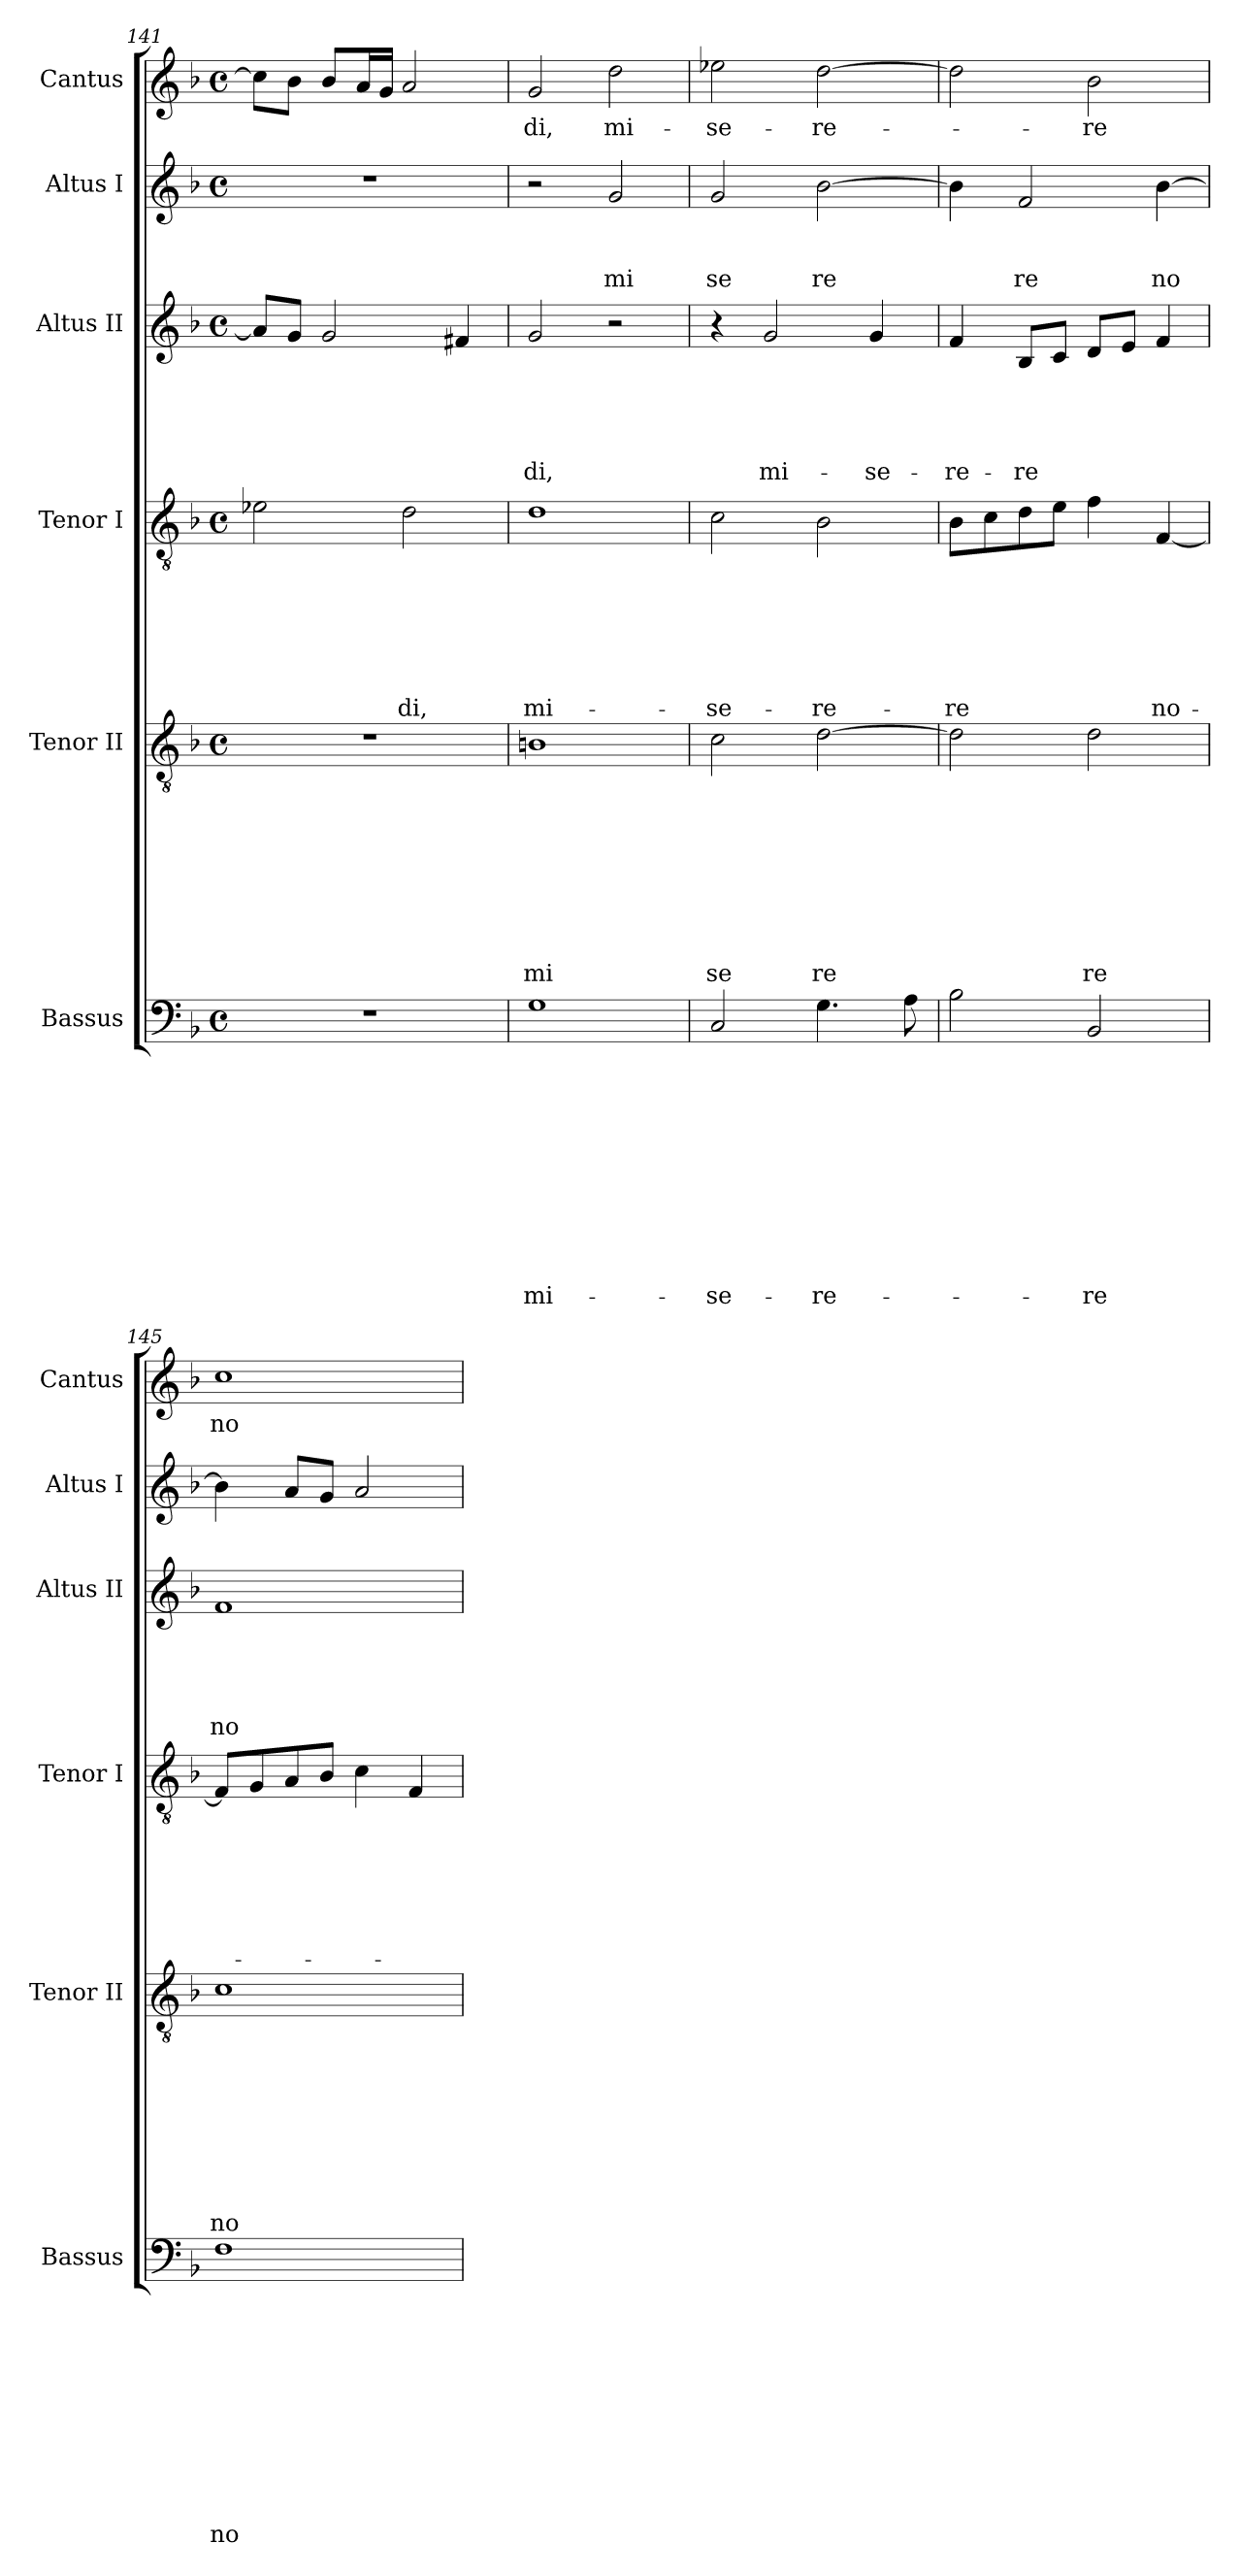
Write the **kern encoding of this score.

**kern	**text	**text	**text	**text	**text	**text	**text	**text	**text	**text	**text	**kern	**text	**text	**text	**text	**text	**text	**text	**text	**text	**kern	**text	**text	**text	**text	**text	**text	**text	**kern	**text	**text	**text	**text	**text	**kern	**text	**text	**text	**kern	**text
*part6	*part6	*part6	*part6	*part6	*part6	*part6	*part6	*part6	*part6	*part6	*part6	*part5	*part5	*part5	*part5	*part5	*part5	*part5	*part5	*part5	*part5	*part4	*part4	*part4	*part4	*part4	*part4	*part4	*part4	*part3	*part3	*part3	*part3	*part3	*part3	*part2	*part2	*part2	*part2	*part1	*part1
*staff6	*staff6	*staff6	*staff6	*staff6	*staff6	*staff6	*staff6	*staff6	*staff6	*staff6	*staff6	*staff5	*staff5	*staff5	*staff5	*staff5	*staff5	*staff5	*staff5	*staff5	*staff5	*staff4	*staff4	*staff4	*staff4	*staff4	*staff4	*staff4	*staff4	*staff3	*staff3	*staff3	*staff3	*staff3	*staff3	*staff2	*staff2	*staff2	*staff2	*staff1	*staff1
*I"Bassus	*	*	*	*	*	*	*	*	*	*	*	*I"Tenor II	*	*	*	*	*	*	*	*	*	*I"Tenor I	*	*	*	*	*	*	*	*I"Altus II	*	*	*	*	*	*I"Altus I	*	*	*	*I"Cantus	*
*I'Bassus	*	*	*	*	*	*	*	*	*	*	*	*I'Tenor II	*	*	*	*	*	*	*	*	*	*I'Tenor I	*	*	*	*	*	*	*	*I'Altus II	*	*	*	*	*	*I'Altus I	*	*	*	*I'Cantus	*
*clefF4	*	*	*	*	*	*	*	*	*	*	*	*clefGv2	*	*	*	*	*	*	*	*	*	*clefGv2	*	*	*	*	*	*	*	*clefG2	*	*	*	*	*	*clefG2	*	*	*	*clefG2	*
*k[b-]	*	*	*	*	*	*	*	*	*	*	*	*k[b-]	*	*	*	*	*	*	*	*	*	*k[b-]	*	*	*	*	*	*	*	*k[b-]	*	*	*	*	*	*k[b-]	*	*	*	*k[b-]	*
*F:	*	*	*	*	*	*	*	*	*	*	*	*F:	*	*	*	*	*	*	*	*	*	*F:	*	*	*	*	*	*	*	*F:	*	*	*	*	*	*F:	*	*	*	*F:	*
*M4/4	*	*	*	*	*	*	*	*	*	*	*	*M4/4	*	*	*	*	*	*	*	*	*	*M4/4	*	*	*	*	*	*	*	*M4/4	*	*	*	*	*	*M4/4	*	*	*	*M4/4	*
*met(c)	*	*	*	*	*	*	*	*	*	*	*	*met(c)	*	*	*	*	*	*	*	*	*	*met(c)	*	*	*	*	*	*	*	*met(c)	*	*	*	*	*	*met(c)	*	*	*	*met(c)	*
=141	=141	=141	=141	=141	=141	=141	=141	=141	=141	=141	=141	=141	=141	=141	=141	=141	=141	=141	=141	=141	=141	=141	=141	=141	=141	=141	=141	=141	=141	=141	=141	=141	=141	=141	=141	=141	=141	=141	=141	=141	=141
1r	.	.	.	.	.	.	.	.	.	.	.	1r	.	.	.	.	.	.	.	.	.	2e-X\	.	.	.	.	.	.	.	8a/L]	.	.	.	.	.	1r	.	.	.	8cc\L]	.
.	.	.	.	.	.	.	.	.	.	.	.	.	.	.	.	.	.	.	.	.	.	.	.	.	.	.	.	.	.	8g/J	.	.	.	.	.	.	.	.	.	8b-\J	.
.	.	.	.	.	.	.	.	.	.	.	.	.	.	.	.	.	.	.	.	.	.	.	.	.	.	.	.	.	.	2g/	.	.	.	.	.	.	.	.	.	8b-/L	.
.	.	.	.	.	.	.	.	.	.	.	.	.	.	.	.	.	.	.	.	.	.	.	.	.	.	.	.	.	.	.	.	.	.	.	.	.	.	.	.	16a/L	.
.	.	.	.	.	.	.	.	.	.	.	.	.	.	.	.	.	.	.	.	.	.	.	.	.	.	.	.	.	.	.	.	.	.	.	.	.	.	.	.	16g/JJ	.
!	!	!	!	!	!	!	!	!	!	!	!	!	!	!	!	!	!	!	!	!	!	!	!	!	!	!	!	!	!LO:LY:b	!	!	!	!	!	!	!	!	!	!	!	!
.	.	.	.	.	.	.	.	.	.	.	.	.	.	.	.	.	.	.	.	.	.	2d\	.	.	.	.	.	.	-di,	.	.	.	.	.	.	.	.	.	.	2a/	.
.	.	.	.	.	.	.	.	.	.	.	.	.	.	.	.	.	.	.	.	.	.	.	.	.	.	.	.	.	.	4f#X/	.	.	.	.	.	.	.	.	.	.	.
=142	=142	=142	=142	=142	=142	=142	=142	=142	=142	=142	=142	=142	=142	=142	=142	=142	=142	=142	=142	=142	=142	=142	=142	=142	=142	=142	=142	=142	=142	=142	=142	=142	=142	=142	=142	=142	=142	=142	=142	=142	=142
!	!	!	!	!	!	!	!	!	!	!	!LO:LY:b	!	!	!	!	!	!	!	!	!	!LO:LY:b	!	!	!	!	!	!	!	!LO:LY:b	!	!	!	!	!	!LO:LY:b	!	!	!	!	!	!LO:LY:b
1G	.	.	.	.	.	.	.	.	.	.	mi-	1Bn	.	.	.	.	.	.	.	.	mi	1d	.	.	.	.	.	.	mi-	2g/	.	.	.	.	-di,	2r	.	.	.	2g/	-di,
!	!	!	!	!	!	!	!	!	!	!	!	!	!	!	!	!	!	!	!	!	!	!	!	!	!	!	!	!	!	!	!	!	!	!	!	!	!	!	!LO:LY:b	!	!LO:LY:b
.	.	.	.	.	.	.	.	.	.	.	.	.	.	.	.	.	.	.	.	.	.	.	.	.	.	.	.	.	.	2r	.	.	.	.	.	2g/	.	.	mi	2dd\	mi-
=143	=143	=143	=143	=143	=143	=143	=143	=143	=143	=143	=143	=143	=143	=143	=143	=143	=143	=143	=143	=143	=143	=143	=143	=143	=143	=143	=143	=143	=143	=143	=143	=143	=143	=143	=143	=143	=143	=143	=143	=143	=143
!	!	!	!	!	!	!	!	!	!	!	!LO:LY:b	!	!	!	!	!	!	!	!	!	!LO:LY:b	!	!	!	!	!	!	!	!LO:LY:b	!	!	!	!	!	!	!	!	!	!LO:LY:b	!	!LO:LY:b
2C/	.	.	.	.	.	.	.	.	.	.	-se-	2c\	.	.	.	.	.	.	.	.	se	2c\	.	.	.	.	.	.	-se-	4r	.	.	.	.	.	2g/	.	.	se	2ee-X\	-se-
!	!	!	!	!	!	!	!	!	!	!	!	!	!	!	!	!	!	!	!	!	!	!	!	!	!	!	!	!	!	!	!	!	!	!	!LO:LY:b	!	!	!	!	!	!
.	.	.	.	.	.	.	.	.	.	.	.	.	.	.	.	.	.	.	.	.	.	.	.	.	.	.	.	.	.	2g/	.	.	.	.	mi-	.	.	.	.	.	.
!	!	!	!	!	!	!	!	!	!	!	!LO:LY:b	!	!	!	!	!	!	!	!	!	!LO:LY:b	!	!	!	!	!	!	!	!LO:LY:b	!	!	!	!	!	!	!	!	!	!LO:LY:b	!	!LO:LY:b
4.G\	.	.	.	.	.	.	.	.	.	.	-re-	[>2d\	.	.	.	.	.	.	.	.	re	2B-\	.	.	.	.	.	.	-re-	.	.	.	.	.	.	[>2b-\	.	.	re	[>2dd\	-re-
!	!	!	!	!	!	!	!	!	!	!	!	!	!	!	!	!	!	!	!	!	!	!	!	!	!	!	!	!	!	!	!	!	!	!	!LO:LY:b	!	!	!	!	!	!
.	.	.	.	.	.	.	.	.	.	.	.	.	.	.	.	.	.	.	.	.	.	.	.	.	.	.	.	.	.	4g/	.	.	.	.	-se-	.	.	.	.	.	.
8A\	.	.	.	.	.	.	.	.	.	.	.	.	.	.	.	.	.	.	.	.	.	.	.	.	.	.	.	.	.	.	.	.	.	.	.	.	.	.	.	.	.
=144	=144	=144	=144	=144	=144	=144	=144	=144	=144	=144	=144	=144	=144	=144	=144	=144	=144	=144	=144	=144	=144	=144	=144	=144	=144	=144	=144	=144	=144	=144	=144	=144	=144	=144	=144	=144	=144	=144	=144	=144	=144
!	!	!	!	!	!	!	!	!	!	!	!	!	!	!	!	!	!	!	!	!	!	!	!	!	!	!	!	!	!LO:LY:b	!	!	!	!	!	!LO:LY:b	!	!	!	!	!	!
2B-\	.	.	.	.	.	.	.	.	.	.	.	2d\]	.	.	.	.	.	.	.	.	.	8B-\L	.	.	.	.	.	.	-re	4f/	.	.	.	.	-re-	4b-\]	.	.	.	2dd\]	.
.	.	.	.	.	.	.	.	.	.	.	.	.	.	.	.	.	.	.	.	.	.	8c\	.	.	.	.	.	.	.	.	.	.	.	.	.	.	.	.	.	.	.
!	!	!	!	!	!	!	!	!	!	!	!	!	!	!	!	!	!	!	!	!	!	!	!	!	!	!	!	!	!	!	!	!	!	!	!LO:LY:b	!	!	!	!LO:LY:b	!	!
.	.	.	.	.	.	.	.	.	.	.	.	.	.	.	.	.	.	.	.	.	.	8d\	.	.	.	.	.	.	.	8B-/L	.	.	.	.	-re	2f/	.	.	re	.	.
.	.	.	.	.	.	.	.	.	.	.	.	.	.	.	.	.	.	.	.	.	.	8e\J	.	.	.	.	.	.	.	8c/J	.	.	.	.	.	.	.	.	.	.	.
!	!	!	!	!	!	!	!	!	!	!	!LO:LY:b	!	!	!	!	!	!	!	!	!	!LO:LY:b	!	!	!	!	!	!	!	!	!	!	!	!	!	!	!	!	!	!	!	!LO:LY:b
2BB-/	.	.	.	.	.	.	.	.	.	.	-re	2d\	.	.	.	.	.	.	.	.	re	4f\	.	.	.	.	.	.	.	8d/L	.	.	.	.	.	.	.	.	.	2b-\	-re
.	.	.	.	.	.	.	.	.	.	.	.	.	.	.	.	.	.	.	.	.	.	.	.	.	.	.	.	.	.	8e/J	.	.	.	.	.	.	.	.	.	.	.
!	!	!	!	!	!	!	!	!	!	!	!	!	!	!	!	!	!	!	!	!	!	!	!	!	!	!	!	!	!LO:LY:b	!	!	!	!	!	!	!	!	!	!LO:LY:b	!	!
.	.	.	.	.	.	.	.	.	.	.	.	.	.	.	.	.	.	.	.	.	.	[<4F/	.	.	.	.	.	.	no-	4f/	.	.	.	.	.	[<4b-\	.	.	no	.	.
!!LO:LB:g=z
=145	=145	=145	=145	=145	=145	=145	=145	=145	=145	=145	=145	=145	=145	=145	=145	=145	=145	=145	=145	=145	=145	=145	=145	=145	=145	=145	=145	=145	=145	=145	=145	=145	=145	=145	=145	=145	=145	=145	=145	=145	=145
!	!	!	!	!	!	!	!	!	!	!	!LO:LY:b	!	!	!	!	!	!	!	!	!	!LO:LY:b	!	!	!	!	!	!	!	!	!	!	!	!	!	!LO:LY:b	!	!	!	!	!	!LO:LY:b
1F	.	.	.	.	.	.	.	.	.	.	no	1c	.	.	.	.	.	.	.	.	no-	8F/L]	.	.	.	.	.	.	.	1f	.	.	.	.	no-	4b-\]	.	.	.	1cc	no
.	.	.	.	.	.	.	.	.	.	.	.	.	.	.	.	.	.	.	.	.	.	8G/	.	.	.	.	.	.	.	.	.	.	.	.	.	.	.	.	.	.	.
.	.	.	.	.	.	.	.	.	.	.	.	.	.	.	.	.	.	.	.	.	.	8A/	.	.	.	.	.	.	.	.	.	.	.	.	.	8a/L	.	.	.	.	.
.	.	.	.	.	.	.	.	.	.	.	.	.	.	.	.	.	.	.	.	.	.	8B-/J	.	.	.	.	.	.	.	.	.	.	.	.	.	8g/J	.	.	.	.	.
.	.	.	.	.	.	.	.	.	.	.	.	.	.	.	.	.	.	.	.	.	.	4c\	.	.	.	.	.	.	.	.	.	.	.	.	.	2a/	.	.	.	.	.
.	.	.	.	.	.	.	.	.	.	.	.	.	.	.	.	.	.	.	.	.	.	4F/	.	.	.	.	.	.	.	.	.	.	.	.	.	.	.	.	.	.	.
=	=	=	=	=	=	=	=	=	=	=	=	=	=	=	=	=	=	=	=	=	=	=	=	=	=	=	=	=	=	=	=	=	=	=	=	=	=	=	=	=	=
*-	*-	*-	*-	*-	*-	*-	*-	*-	*-	*-	*-	*-	*-	*-	*-	*-	*-	*-	*-	*-	*-	*-	*-	*-	*-	*-	*-	*-	*-	*-	*-	*-	*-	*-	*-	*-	*-	*-	*-	*-	*-
